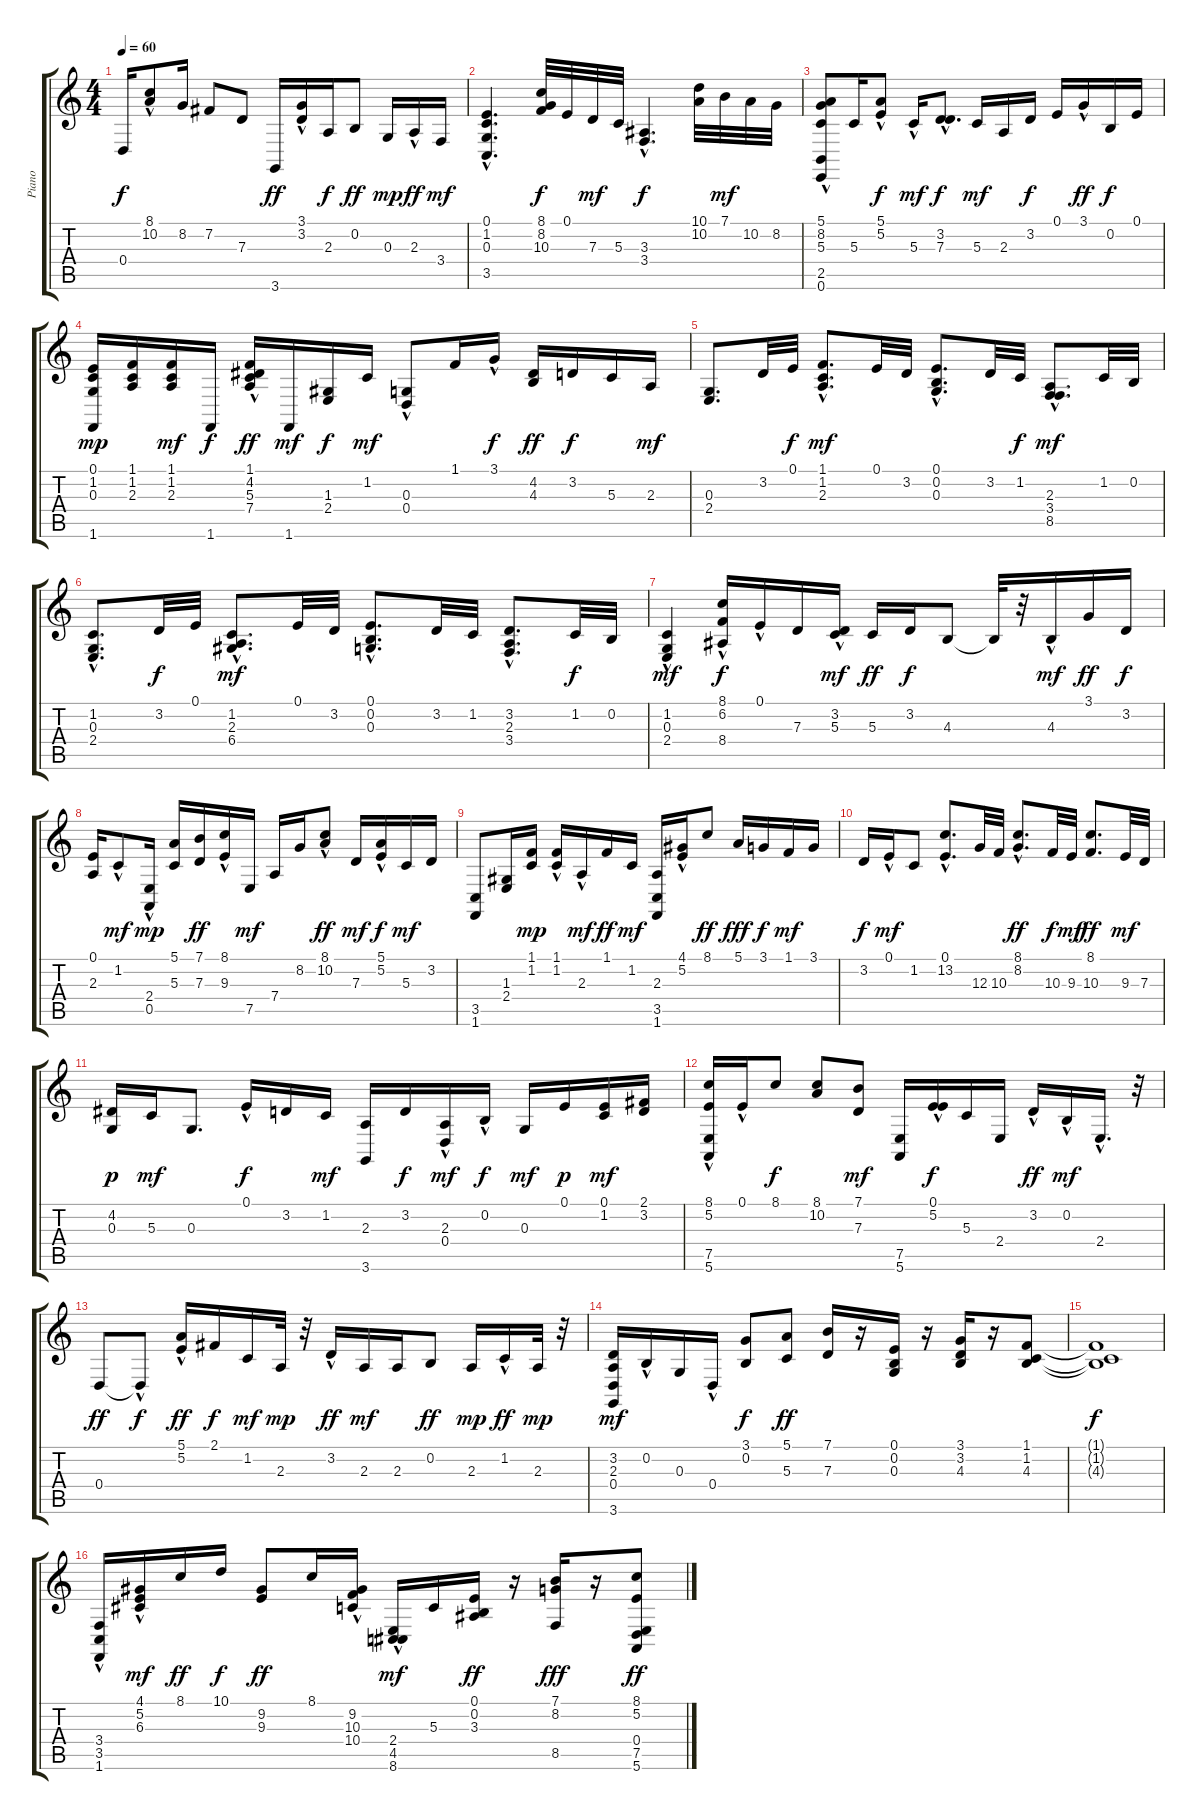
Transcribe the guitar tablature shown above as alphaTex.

\track ("Piano" "Piano") {instrument acousticgrandpiano}
\staff {score tabs}
\tuning (E4 B3 G3 D3 A2 E2) {hide}
\ts (4 4)
\tempo 60
\clef g2
\ks c
0.4.16{dy f} (8.1{hac} 10.2{hac}).8 8.2.16 7.2.8 7.3.8 3.6.16{dy ff} (3.1{hac} 3.2{hac}).16 2.3.16{dy f} 0.2.8{dy ff} 0.3.16{dy mp} 2.3{hac}.16{dy ff} 3.4.16{dy mf} |
(0.1{hac} 1.2{hac} 0.3 3.5{hac}).4{d} (8.1 8.2 10.3).32{dy f} 0.1.32 7.3.32{dy mf} 5.3.32 (3.3{hac} 3.4).4{d dy f} (10.1 10.2).32 7.1.32{dy mf} 10.2.32 8.2.32 |
(5.1{hac} 8.2{hac} 5.3{hac} 2.5 0.6).8 5.3.16 (5.1{hac} 5.2{hac}).8{dy f} 5.3{hac}.16{dy mf} (3.2{hac} 7.3).8{d dy f} 5.3.16{dy mf} 2.3.16 3.2.16{dy f} 0.1.16 3.1{hac}.16{dy ff} 0.2.16{dy f} 0.1.16 |
(0.1 1.2 0.3 1.6).16{dy mp} (1.1 1.2 2.3).16 (1.1 1.2 2.3).16{dy mf} 1.6.16{dy f} (1.1 4.2 5.3{hac} 7.4).16{dy ff} 1.6.16{dy mf} (1.3 2.4).16{dy f} 1.2.16{dy mf} (0.3{hac} 0.4{hac}).8 1.1.16 3.1{hac}.16{dy f} (4.2 4.3).16{dy ff} 3.2.16{dy f} 5.3.16 2.3.16{dy mf} |
(0.3 2.4).8{d} 3.2.32 0.1.32{dy f} (1.1{hac} 1.2{hac} 2.3{hac}).8{d dy mf} 0.1.32 3.2.32 (0.1{hac} 0.2{hac} 0.3{hac}).8{d} 3.2.32 1.2.32{dy f} (2.3{hac} 3.4{hac} 8.5{hac}).8{d dy mf} 1.2.32 0.2.32 |
(1.2{hac} 0.3{hac} 2.4{hac}).8{d} 3.2.32{dy f} 0.1.32 (1.2{hac} 2.3{hac} 6.4{hac}).8{d dy mf} 0.1.32 3.2.32 (0.1{hac} 0.2{hac} 0.3{hac}).8{d} 3.2.32 1.2.32 (3.2{hac} 2.3{hac} 3.4{hac}).8{d} 1.2.32{dy f} 0.2.32 |
(1.2{hac} 0.3 2.4).4{dy mf} (8.1{hac} 6.2 8.4).16{dy f} 0.1{hac}.16 7.3.16 (3.2{hac} 5.3).16{dy mf} 5.3.16{dy ff} 3.2.16{dy f} 4.3.8 4.3{t}.32 r.32 4.3{hac}.16{dy mf} 3.1.16{dy ff} 3.2.16{dy f} |
(0.1 2.3).16 1.2{hac}.8{dy mf} (2.4{hac} 0.5{hac}).16{dy mp} (5.1 5.3).16 (7.1 7.3).16{dy ff} (8.1 9.3{hac}).16 7.5.16{dy mf} 7.4.16 8.2.16 (8.1{hac} 10.2{hac}).8{dy ff} 7.3.16{dy mf} (5.1{hac} 5.2).16{dy f} 5.3.16{dy mf} 3.2.16 |
(3.5 1.6).8 (1.3 2.4).16 (1.1 1.2).16{dy mp} (1.1 1.2{hac}).16 2.3{hac}.16{dy mf} 1.1.16{dy ff} 1.2.16{dy mf} (2.3 3.5 1.6).16 (4.1 5.2{hac}).16 8.1.8{dy ff} 5.1.16{dy fff} 3.1.16{dy f} 1.1.16{dy mf} 3.1.16 |
3.2.16{dy f} 0.1{hac}.16{dy mf} 1.2.8 (0.1{hac} 13.2).8{d} 12.3.32 10.3.32 (8.1{hac} 8.2{hac}).8{d dy ff} 10.3.32{dy f} 9.3.32{dy mf} (8.1 10.3).8{d dy ff} 9.3.32{dy mf} 7.3.32 |
(4.2 0.3).16{dy p} 5.3.16{dy mf} 0.3.8{d} 0.1{hac}.16{dy f} 3.2.16 1.2.16{dy mf} (2.3 3.6).16 3.2.16{dy f} (2.3 0.4{hac}).16{dy mf} 0.2{hac}.16{dy f} 0.3.16{dy mf} 0.1.16{dy p} (0.1 1.2).16{dy mf} (2.1 3.2).16 |
(8.1{hac} 5.2 7.5 5.6).16 0.1{hac}.16 8.1.8{dy f} (8.1 10.2).8 (7.1 7.3).8{dy mf} (7.5 5.6).16 (0.1{hac} 5.2{hac}).16{dy f} 5.3.16 2.4.16 3.2{hac}.16{dy ff} 0.2{hac}.16{dy mf} 2.4{hac}.16{d} r.32 |
0.4.8{dy ff} 0.4{hac t}.8{dy f} (5.1{hac} 5.2{hac}).16{dy ff} 2.1.16{dy f} 1.2.16{dy mf} 2.3.32{dy mp} r.32 3.2{hac}.16{dy ff} 2.3.16{dy mf} 2.3.16 0.2.8{dy ff} 2.3.16{dy mp} 1.2{hac}.16{dy ff} 2.3.32{dy mp} r.32 |
(3.2 2.3 0.4 3.6).16{dy mf} 0.2{hac}.16 0.3.16 0.4{hac}.16 (3.1 0.2).8{dy f} (5.1 5.3).8{dy ff} (7.1 7.3).16 r.16 (0.1 0.2 0.3).16 r.16 (3.1 3.2 4.3).16 r.16 (1.1 1.2 4.3).8 |
(1.1{t} 1.2{t} 4.3{t}).1{dy f} |
(3.4{hac} 3.5{hac} 1.6{hac}).16 (4.1 5.2{hac} 6.3).16{dy mf} 8.1.16{dy ff} 10.1.16{dy f} (9.2 9.3).8{dy ff} 8.1.16 (9.2 10.3{hac} 10.4{hac}).16 (2.4{hac} 4.5{hac} 8.6{hac}).16{dy mf} 5.3.16 (0.1 0.2 3.3).16{dy ff} r.16 (7.1 8.2 8.5).16{dy fff} r.16 (8.1 5.2 0.4 7.5 5.6).8{dy ff}
